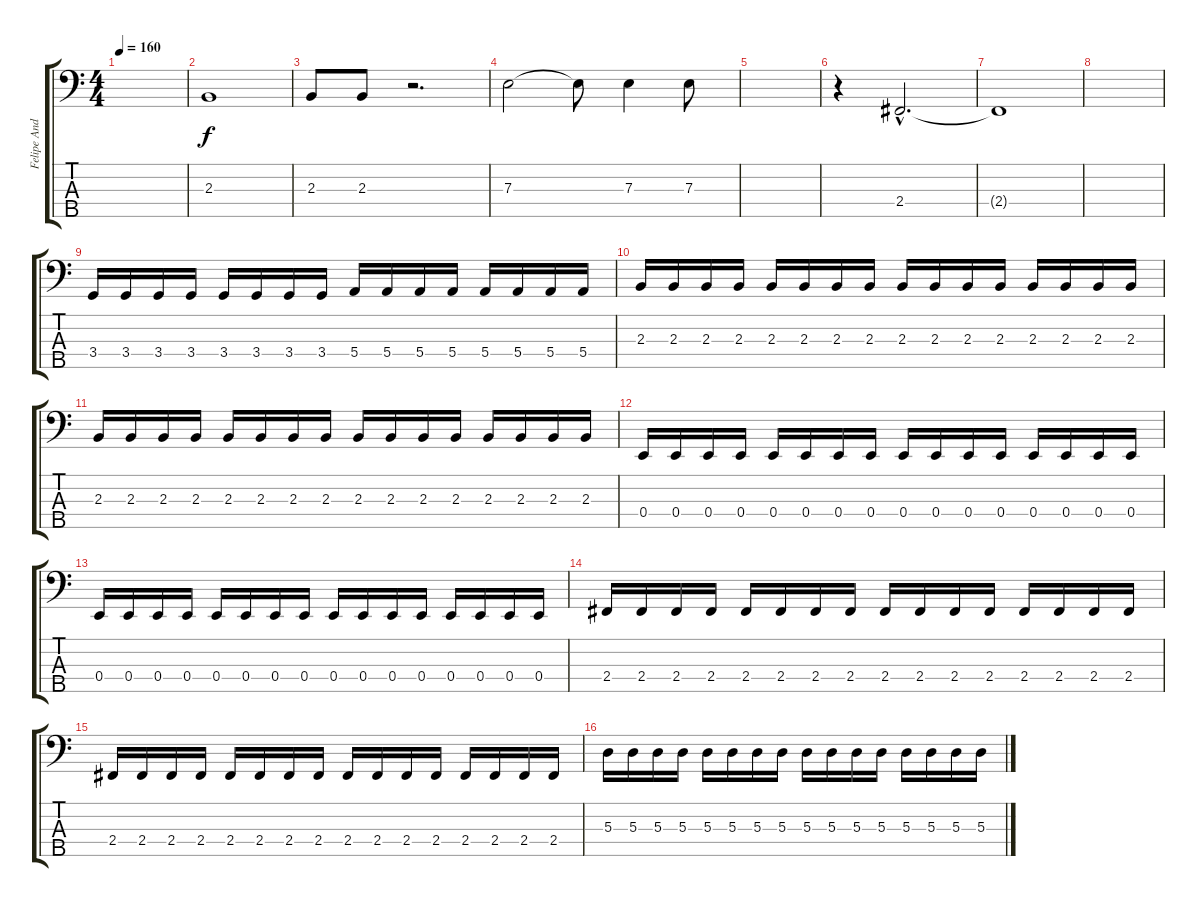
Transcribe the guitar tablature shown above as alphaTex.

\track ("Felipe Andreoli" "Felipe And") {instrument electricbassfinger}
\staff {score tabs}
\tuning (G2 D2 A1 E1 B0) {hide}
\ts (4 4)
\tempo 160
\clef f4
\ks c
|
2.3.1 |
2.3.8 2.3.8 r.2{d} |
7.3.2 7.3{t}.8 7.3.4 7.3.8 |
|
r.4 2.4{hac}.2{d} |
2.4{t}.1 |
|
3.4.16 3.4.16 3.4.16 3.4.16 3.4.16 3.4.16 3.4.16 3.4.16 5.4.16 5.4.16 5.4.16 5.4.16 5.4.16 5.4.16 5.4.16 5.4.16 |
2.3.16 2.3.16 2.3.16 2.3.16 2.3.16 2.3.16 2.3.16 2.3.16 2.3.16 2.3.16 2.3.16 2.3.16 2.3.16 2.3.16 2.3.16 2.3.16 |
2.3.16 2.3.16 2.3.16 2.3.16 2.3.16 2.3.16 2.3.16 2.3.16 2.3.16 2.3.16 2.3.16 2.3.16 2.3.16 2.3.16 2.3.16 2.3.16 |
0.4.16 0.4.16 0.4.16 0.4.16 0.4.16 0.4.16 0.4.16 0.4.16 0.4.16 0.4.16 0.4.16 0.4.16 0.4.16 0.4.16 0.4.16 0.4.16 |
0.4.16 0.4.16 0.4.16 0.4.16 0.4.16 0.4.16 0.4.16 0.4.16 0.4.16 0.4.16 0.4.16 0.4.16 0.4.16 0.4.16 0.4.16 0.4.16 |
2.4.16 2.4.16 2.4.16 2.4.16 2.4.16 2.4.16 2.4.16 2.4.16 2.4.16 2.4.16 2.4.16 2.4.16 2.4.16 2.4.16 2.4.16 2.4.16 |
2.4.16 2.4.16 2.4.16 2.4.16 2.4.16 2.4.16 2.4.16 2.4.16 2.4.16 2.4.16 2.4.16 2.4.16 2.4.16 2.4.16 2.4.16 2.4.16 |
5.3.16 5.3.16 5.3.16 5.3.16 5.3.16 5.3.16 5.3.16 5.3.16 5.3.16 5.3.16 5.3.16 5.3.16 5.3.16 5.3.16 5.3.16 5.3.16
